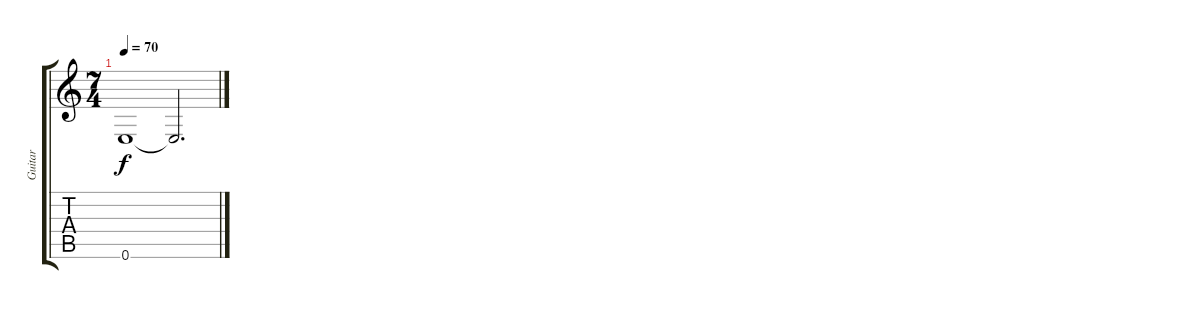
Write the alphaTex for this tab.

\track ("Guitar" "Guitar") {instrument overdrivenguitar}
\staff {score tabs}
\tuning (E4 B3 G3 D3 A2 E2) {hide}
\ts (7 4)
\tempo 70
\clef g2
\ks c
0.6.1{dy f} 0.6{t}.2{d}
